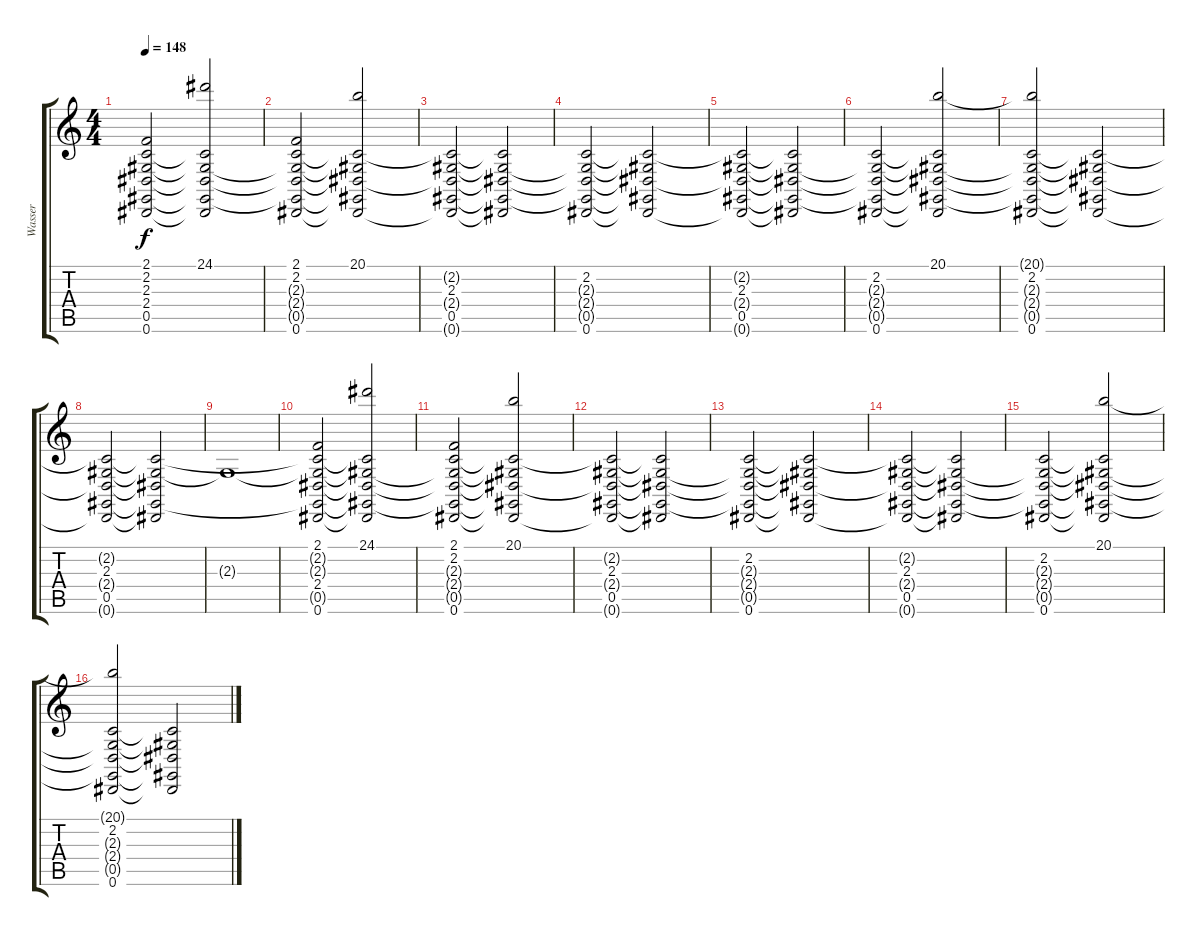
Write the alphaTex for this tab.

\track ("Wasser" "Wasser") {instrument seashore}
\staff {score tabs}
\tuning (Eb4 Bb3 Gb3 Db3 Ab2 Eb2) {hide}
\ts (4 4)
\tempo 148
\clef g2
\ks c
(2.1 2.2{t} 2.3{t} 2.4 0.5{t} 0.6).2{dy f} (24.1 2.2{t} 2.3{t} 2.4{t} 0.5{t} 0.6{t}).2 |
(2.1 2.2 2.3{t} 2.4{t} 0.5{t} 0.6).2 (20.1 2.2{t} 2.3{t} 2.4{t} 0.5{t} 0.6{t}).2 |
(2.2{t} 2.3 2.4{t} 0.5 0.6{t}).2 (2.2{t} 2.3{t} 2.4{t} 0.5{t} 0.6{t}).2 |
(2.2 2.3{t} 2.4{t} 0.5{t} 0.6).2 (2.2{t} 2.3{t} 2.4{t} 0.5{t} 0.6{t}).2 |
(2.2{t} 2.3 2.4{t} 0.5 0.6{t}).2 (2.2{t} 2.3{t} 2.4{t} 0.5{t} 0.6{t}).2 |
(2.2 2.3{t} 2.4{t} 0.5{t} 0.6).2 (20.1 2.2{t} 2.3{t} 2.4{t} 0.5{t} 0.6{t}).2 |
(20.1{t} 2.2 2.3{t} 2.4{t} 0.5{t} 0.6).2 (2.2{t} 2.3{t} 2.4{t} 0.5{t} 0.6{t}).2 |
(2.2{t} 2.3 2.4{t} 0.5 0.6{t}).2 (2.2{t} 2.3{t} 2.4{t} 0.5{t} 0.6{t}).2 |
2.3{t}.1 |
(2.1 2.2{t} 2.3{t} 2.4 0.5{t} 0.6).2 (24.1 2.2{t} 2.3{t} 2.4{t} 0.5{t} 0.6{t}).2 |
(2.1 2.2 2.3{t} 2.4{t} 0.5{t} 0.6).2 (20.1 2.2{t} 2.3{t} 2.4{t} 0.5{t} 0.6{t}).2 |
(2.2{t} 2.3 2.4{t} 0.5 0.6{t}).2 (2.2{t} 2.3{t} 2.4{t} 0.5{t} 0.6{t}).2 |
(2.2 2.3{t} 2.4{t} 0.5{t} 0.6).2 (2.2{t} 2.3{t} 2.4{t} 0.5{t} 0.6{t}).2 |
(2.2{t} 2.3 2.4{t} 0.5 0.6{t}).2 (2.2{t} 2.3{t} 2.4{t} 0.5{t} 0.6{t}).2 |
(2.2 2.3{t} 2.4{t} 0.5{t} 0.6).2 (20.1 2.2{t} 2.3{t} 2.4{t} 0.5{t} 0.6{t}).2 |
(20.1{t} 2.2 2.3{t} 2.4{t} 0.5{t} 0.6).2 (2.2{t} 2.3{t} 2.4{t} 0.5{t} 0.6{t}).2
